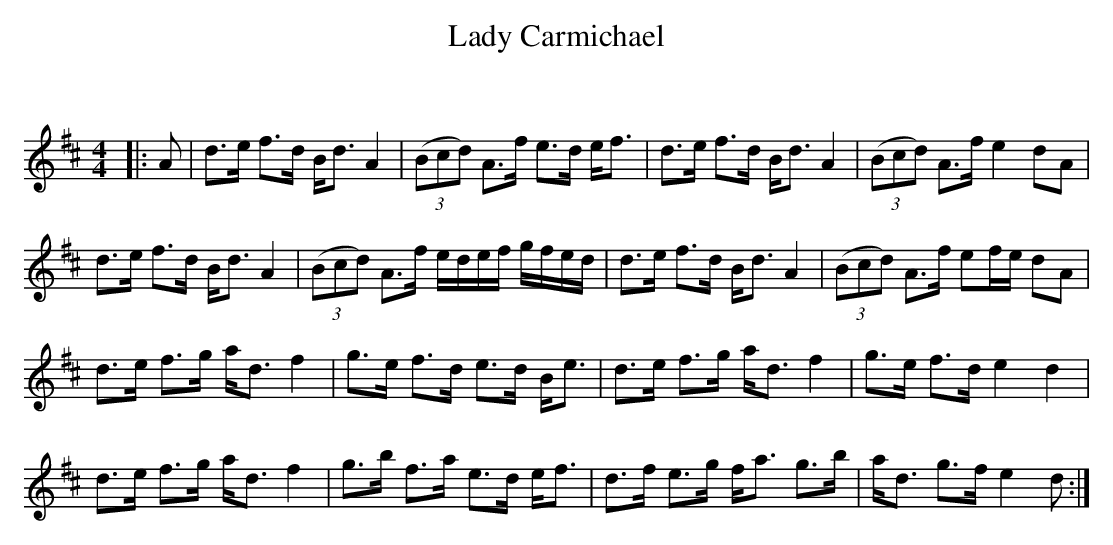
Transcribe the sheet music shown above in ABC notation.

X:1
T: Lady Carmichael
C:
Q: 128
K:D
M:4/4
L:1/16
|:A2|d3e f3d Bd3 A4|((3B2c2d2) A3f e3d ef3|d3e f3d Bd3 A4|((3B2c2d2) A3f e4 d2A2|
d3e f3d Bd3 A4|((3B2c2d2) A3f edef gfed|d3e f3d Bd3 A4|((3B2c2d2) A3f e2fe d2A2|
d3e f3g ad3 f4|g3e f3d e3d Be3|d3e f3g ad3 f4|g3e f3d e4 d4|
d3e f3g ad3 f4|g3b f3a e3d ef3|d3f e3g fa3 g3b|ad3 g3f e4 d2:|
